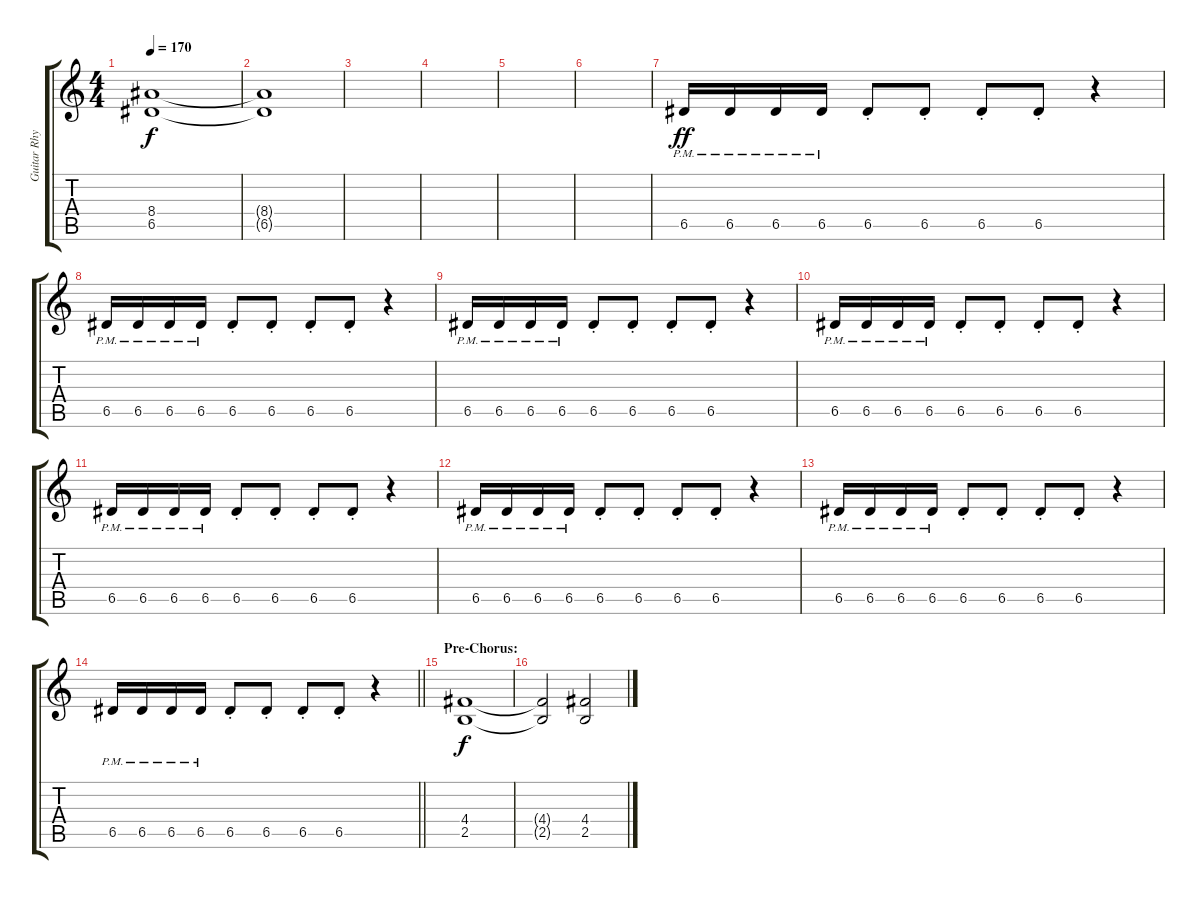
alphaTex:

\track ("Guitar Rhythm" "Guitar Rhy") {instrument distortionguitar}
\staff {score tabs}
\tuning (E4 B3 G3 D3 A2 E2) {hide}
\ts (4 4)
\tempo 170
\clef g2
\ks c
(8.4{t} 6.5{t}).1{dy f volume 10 instrument distortionguitar} |
(8.4{t} 6.5{t}).1{volume 8} |
|
|
|
|
6.5{pm}.16{dy ff} 6.5{pm}.16 6.5{pm}.16 6.5{pm}.16 6.5{st}.8 6.5{st}.8 6.5{st}.8 6.5{st}.8 r.4 |
6.5{pm}.16 6.5{pm}.16 6.5{pm}.16 6.5{pm}.16 6.5{st}.8 6.5{st}.8 6.5{st}.8 6.5{st}.8 r.4 |
6.5{pm}.16 6.5{pm}.16 6.5{pm}.16 6.5{pm}.16 6.5{st}.8 6.5{st}.8 6.5{st}.8 6.5{st}.8 r.4 |
6.5{pm}.16 6.5{pm}.16 6.5{pm}.16 6.5{pm}.16 6.5{st}.8 6.5{st}.8 6.5{st}.8 6.5{st}.8 r.4 |
6.5{pm}.16 6.5{pm}.16 6.5{pm}.16 6.5{pm}.16 6.5{st}.8 6.5{st}.8 6.5{st}.8 6.5{st}.8 r.4 |
6.5{pm}.16 6.5{pm}.16 6.5{pm}.16 6.5{pm}.16 6.5{st}.8 6.5{st}.8 6.5{st}.8 6.5{st}.8 r.4 |
6.5{pm}.16 6.5{pm}.16 6.5{pm}.16 6.5{pm}.16 6.5{st}.8 6.5{st}.8 6.5{st}.8 6.5{st}.8 r.4 |
\barLineRight lightlight
6.5{pm}.16 6.5{pm}.16 6.5{pm}.16 6.5{pm}.16 6.5{st}.8 6.5{st}.8 6.5{st}.8 6.5{st}.8 r.4 |
\section ("" "Pre-Chorus:")
(4.4 2.5).1{dy f} |
(4.4{t} 2.5{t}).2 (4.4 2.5).2
